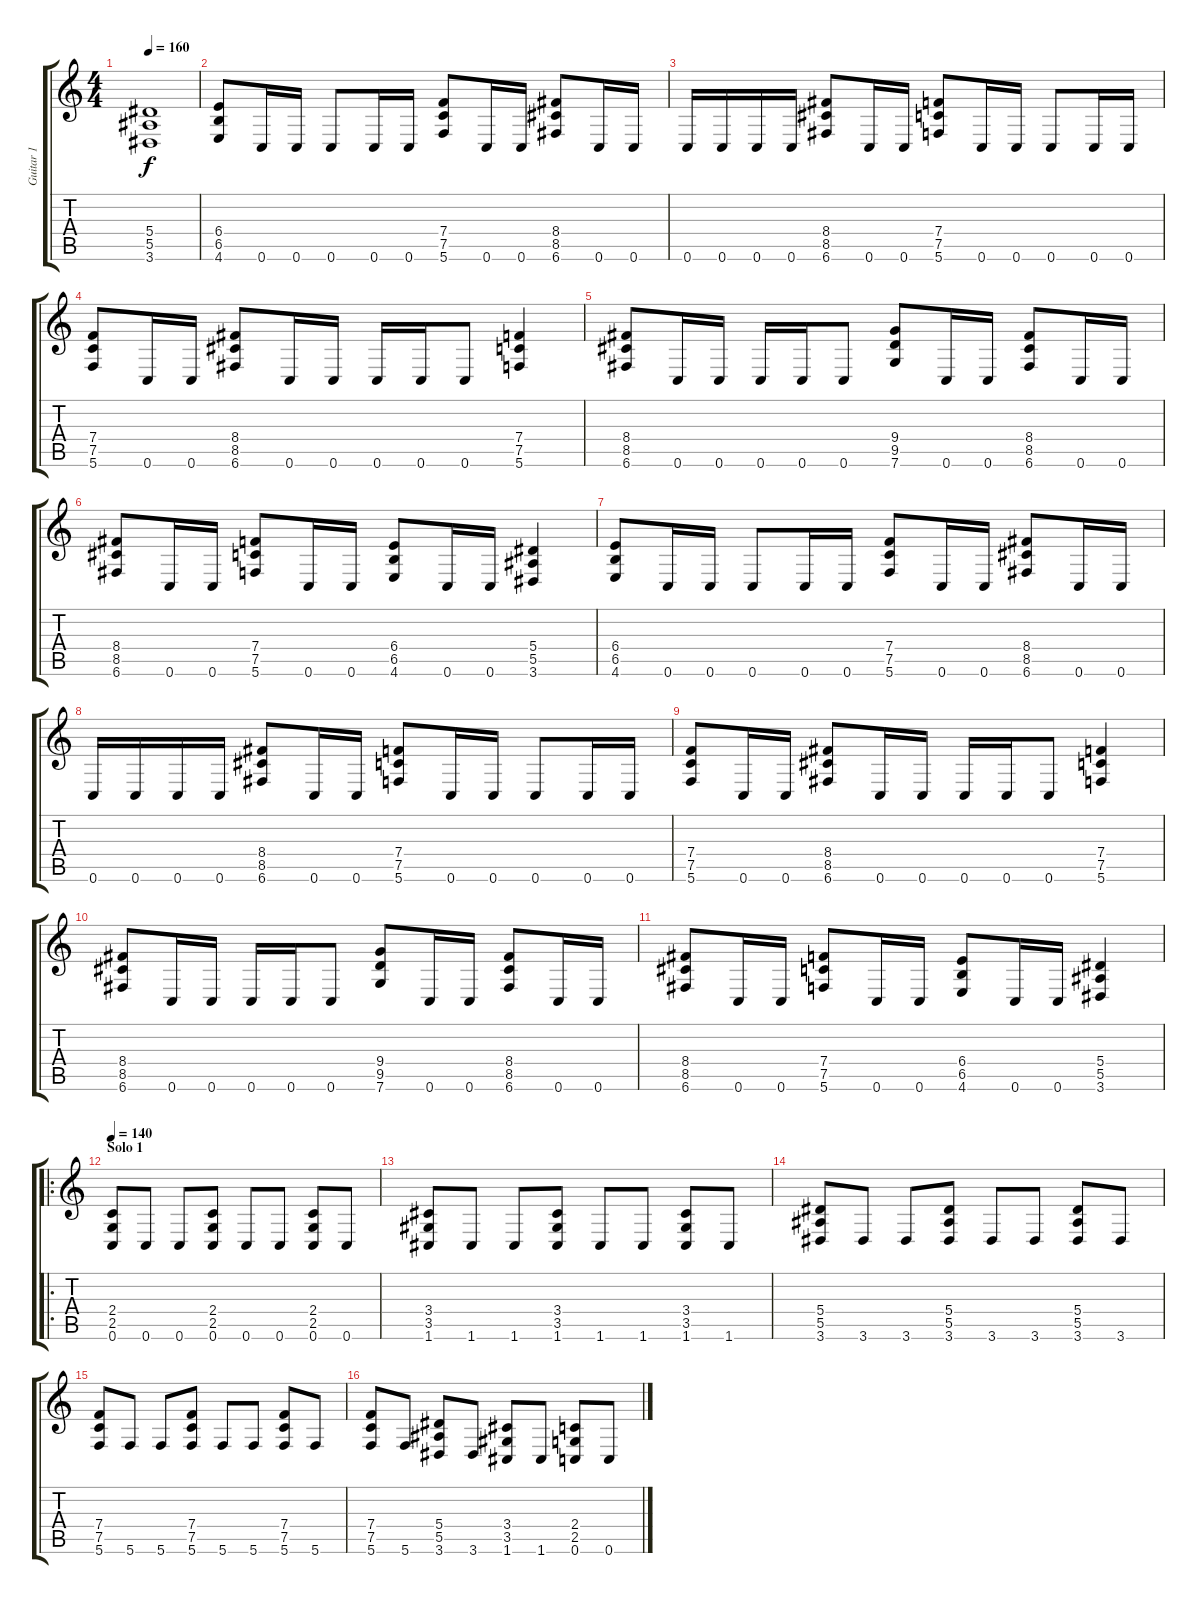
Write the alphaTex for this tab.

\track ("Guitar 1" "Guitar 1") {instrument distortionguitar}
\staff {score tabs}
\tuning (C4 G3 Eb3 Bb2 F2 C2) {hide}
\ts (4 4)
\tempo 160
\clef g2
\ks c
(5.4{t} 5.5{t} 3.6{t}).1{dy f} |
(6.4 6.5 4.6).8 0.6.16 0.6.16 0.6.8 0.6.16 0.6.16 (7.4 7.5 5.6).8 0.6.16 0.6.16 (8.4 8.5 6.6).8 0.6.16 0.6.16 |
0.6.16 0.6.16 0.6.16 0.6.16 (8.4 8.5 6.6).8 0.6.16 0.6.16 (7.4 7.5 5.6).8 0.6.16 0.6.16 0.6.8 0.6.16 0.6.16 |
(7.4 7.5 5.6).8 0.6.16 0.6.16 (8.4 8.5 6.6).8 0.6.16 0.6.16 0.6.16 0.6.16 0.6.8 (7.4 7.5 5.6).4 |
(8.4 8.5 6.6).8 0.6.16 0.6.16 0.6.16 0.6.16 0.6.8 (9.4 9.5 7.6).8 0.6.16 0.6.16 (8.4 8.5 6.6).8 0.6.16 0.6.16 |
(8.4 8.5 6.6).8 0.6.16 0.6.16 (7.4 7.5 5.6).8 0.6.16 0.6.16 (6.4 6.5 4.6).8 0.6.16 0.6.16 (5.4 5.5 3.6).4 |
(6.4 6.5 4.6).8 0.6.16 0.6.16 0.6.8 0.6.16 0.6.16 (7.4 7.5 5.6).8 0.6.16 0.6.16 (8.4 8.5 6.6).8 0.6.16 0.6.16 |
0.6.16 0.6.16 0.6.16 0.6.16 (8.4 8.5 6.6).8 0.6.16 0.6.16 (7.4 7.5 5.6).8 0.6.16 0.6.16 0.6.8 0.6.16 0.6.16 |
(7.4 7.5 5.6).8 0.6.16 0.6.16 (8.4 8.5 6.6).8 0.6.16 0.6.16 0.6.16 0.6.16 0.6.8 (7.4 7.5 5.6).4 |
(8.4 8.5 6.6).8 0.6.16 0.6.16 0.6.16 0.6.16 0.6.8 (9.4 9.5 7.6).8 0.6.16 0.6.16 (8.4 8.5 6.6).8 0.6.16 0.6.16 |
(8.4 8.5 6.6).8 0.6.16 0.6.16 (7.4 7.5 5.6).8 0.6.16 0.6.16 (6.4 6.5 4.6).8 0.6.16 0.6.16 (5.4 5.5 3.6).4 |
\ro
\section ("" "Solo 1")
\tempo 140
(2.4 2.5 0.6).8{volume 10} 0.6.8 0.6.8 (2.4 2.5 0.6).8 0.6.8 0.6.8 (2.4 2.5 0.6).8 0.6.8 |
(3.4 3.5 1.6).8 1.6.8 1.6.8 (3.4 3.5 1.6).8 1.6.8 1.6.8 (3.4 3.5 1.6).8 1.6.8 |
(5.4 5.5 3.6).8 3.6.8 3.6.8 (5.4 5.5 3.6).8 3.6.8 3.6.8 (5.4 5.5 3.6).8 3.6.8 |
(7.4 7.5 5.6).8 5.6.8 5.6.8 (7.4 7.5 5.6).8 5.6.8 5.6.8 (7.4 7.5 5.6).8 5.6.8 |
(7.4 7.5 5.6).8 5.6.8 (5.4 5.5 3.6).8 3.6.8 (3.4 3.5 1.6).8 1.6.8 (2.4 2.5 0.6).8 0.6.8
